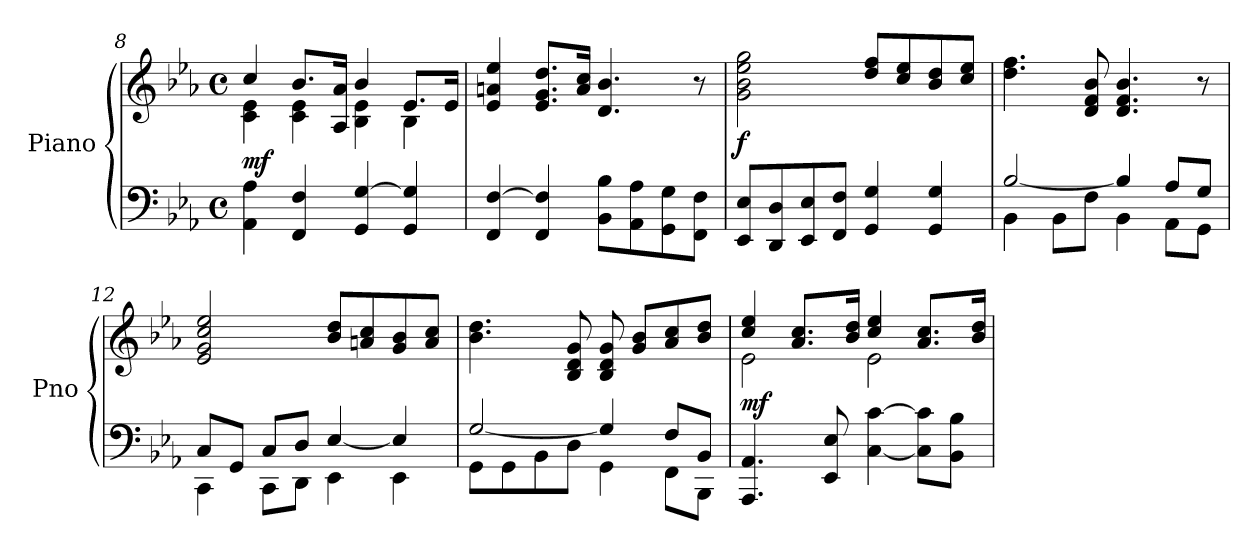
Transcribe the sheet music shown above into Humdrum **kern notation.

**kern	**kern	**dynam
*part1	*part1	*part1
*staff2	*staff1	*staff1/2
*I"Piano	*	*
*I'Pno	*	*
*clefF4	*clefG2	*
*k[b-e-a-]	*k[b-e-a-]	*
*M4/4	*M4/4	*
*met(c)	*met(c)	*
=8	=8	=8
*	*^	*
!	!	!	!LO:DY:a=2
4AA-\ 4A-\	4cc/	4c\ 4e-\	mf
4FF/ 4F/	8.b-/L	4c\ 4e-\	.
.	16A-/ 16a-/Jk	.	.
4GG/ [4G/	4b-/	4B-\ 4e-\	.
4GG/ 4G/]	8.e-/L	4B-\	.
.	16e-/Jk	.	.
*	*v	*v	*
=9	=9	=9
4FF/ [4F/	4e-/ 4an/ 4ee-/	.
4FF/ 4F/]	8.e-/ 8.g/ 8.dd/L	.
.	16a/ 16cc/Jk	.
8BB-\ 8B-\L	4.d/ 4.b-/	.
8AA-\ 8A-\	.	.
8GG\ 8G\	.	.
8FF\ 8F\J	8r	.
!!LO:LB:g=z
=10	=10	=10
!	!	!LO:DY:b
8EE-/ 8E-/L	2g\ 2b-\ 2ee-\ 2gg\	f
8DD/ 8D/	.	.
8EE-/ 8E-/	.	.
8FF/ 8F/J	.	.
4GG/ 4G/	8dd/ 8ff/L	.
.	8cc/ 8ee-/	.
4GG/ 4G/	8b-/ 8dd/	.
.	8cc/ 8ee-/J	.
=11	=11	=11
*^	*	*
4BB-\	[2B-/	4.dd\ 4.ff\	.
8BB-\L	.	.	.
8F\J	.	8d/ 8f/ 8b-/	.
4BB-\	4B-/]	4.d/ 4.f/ 4.b-/	.
8AA-\L	8A-/L	.	.
8GG\J	8G/J	8r	.
=12	=12	=12	=12
4CC\	8C/L	2e-/ 2g/ 2cc/ 2ee-/	.
.	8GG/J	.	.
8CC\L	8C/L	.	.
8DD\J	8D/J	.	.
4EE-\	[4E-/	8b-/ 8dd/L	.
.	.	8an/ 8cc/	.
4EE-\	4E-/]	8g/ 8b-/	.
.	.	8a/ 8cc/J	.
=13	=13	=13	=13
8GG\L	[2G/	4.b-\ 4.dd\	.
8GG\	.	.	.
8BB-\	.	.	.
8D\J	.	8B-/ 8d/ 8g/	.
4GG\	4G/]	8B-/ 8d/ 8g/	.
.	.	8g/ 8b-/L	.
8FF\L	8F/L	8a-/ 8cc/	.
8BBB-\J	8BB-/J	8b-/ 8dd/J	.
!!LO:LB:g=z
=14	=14	=14	=14
*	*	*^	*
!	!	!	!	!LO:DY:b
*v	*v	*	*	*
4.AAA-/ 4.AA-/	4cc/ 4ee-/	2e-\	mf
.	8.a-/ 8.cc/L	.	.
8EE-/ 8E-/	.	.	.
.	16b-/ 16dd/Jk	.	.
[4C\ [4c\	4cc/ 4ee-/	2e-\	.
8C\] 8c\]L	8.a-/ 8.cc/L	.	.
8BB-\ 8B-\J	.	.	.
.	16b-/ 16dd/Jk	.	.
*	*v	*v	*
=	=	=
*-	*-	*-
